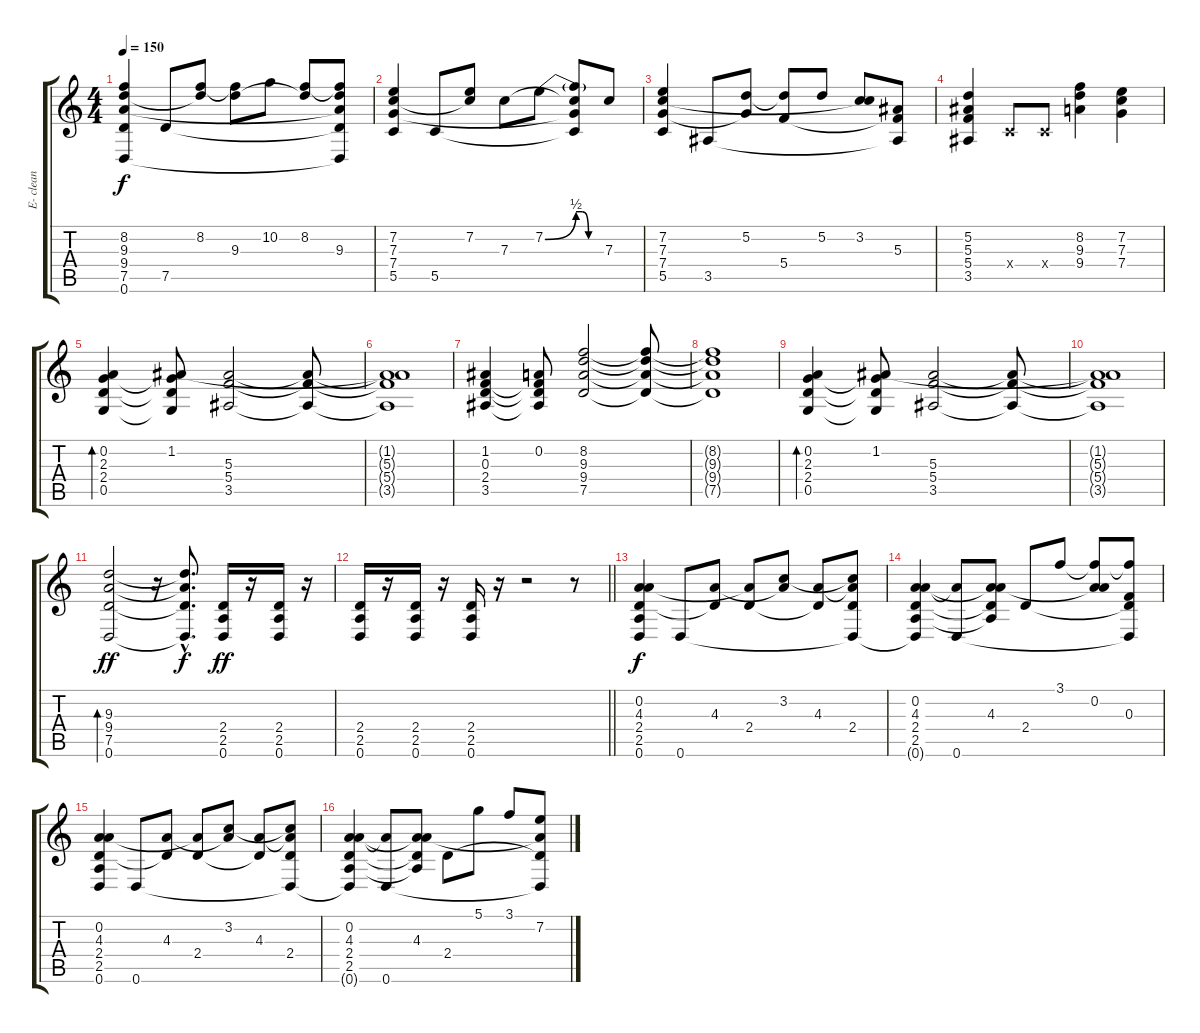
\track ("E- clean" "E- clean") {instrument electricguitarclean}
\staff {score tabs}
\tuning (D4 A3 F3 C3 G2 D2) {hide}
\ts (4 4)
\tempo 150
\clef g2
\ks c
(8.2 9.3 9.4 7.5 0.6).4{dy f} 7.5.8 (8.2 9.3{t}).8 (8.2{t} 9.3).8 10.2.8 (8.2 9.3{t}).8 (8.2{t} 9.3 9.4{t} 7.5{t} 0.6{t}).8 |
(7.2 7.3 7.4 5.5).4 5.5.8 (7.2 7.3{t}).8 7.3.8 7.2{be (bend 0 0 60 2)}.8 (7.2{be (custom 0 2 15 2 30 0 60 0) t} 7.3{t} 7.4{t} 5.5{t}).8 7.3.8 |
(7.2 7.3 7.4 5.5).4 3.5.8 (5.2 7.4{t}).8 (5.2{t} 5.4).8 5.2.8 (3.2 7.3{t}).8 (5.3 5.4{t} 3.5{t}).8 |
(5.2 5.3 5.4 3.5).4 0.4{x}.8 0.4{x}.8 (8.2 9.3 9.4).4 (7.2 7.3 7.4).4 |
\ks aminor
(0.2 2.3 2.4 0.5).4{bd 240} (1.2 2.3{t} 2.4{t} 0.5{t}).8 (5.3 5.4 3.5).2 (5.3{t} 5.4{t} 3.5{t}).8 |
(1.2{t} 5.3{t} 5.4{t} 3.5{t}).1 |
(1.2 0.3 2.4 3.5).4 (0.2 0.3{t} 2.4{t} 3.5{t}).8 (8.2 9.3 9.4 7.5).2 (8.2{t} 9.3{t} 9.4{t} 7.5{t}).8 |
(8.2{t} 9.3{t} 9.4{t} 7.5{t}).1 |
(0.2 2.3 2.4 0.5).4{bd 240} (1.2 2.3{t} 2.4{t} 0.5{t}).8 (5.3 5.4 3.5).2 (5.3{t} 5.4{t} 3.5{t}).8 |
(1.2{t} 5.3{t} 5.4{t} 3.5{t}).1 |
\ks c
(9.3 9.4 7.5 0.6).2{bd 480 dy ff} r.16 (9.3{hac t} 9.4{hac t} 7.5{hac t} 0.6{hac t}).8{d dy f} (2.4 2.5 0.6).16{dy ff} r.16 (2.4 2.5 0.6).16 r.16 |
\barLineRight lightlight
(2.4 2.5 0.6).16 r.16 (2.4 2.5 0.6).16 r.16 (2.4 2.5 0.6).16 r.16 r.2 r.8 |
(0.2 4.3 2.4 2.5 0.6).4{dy f} 0.6.8 (4.3 2.4{t}).8 (0.2{t} 2.4).8 (3.2 4.3{t}).8 (4.3 2.4{t}).8 (3.2{t} 4.3{t} 2.4 0.6{t}).8 |
(0.2 4.3 2.4 2.5 0.6{t}).4 (4.3{t} 0.6).8 (0.2{t} 4.3 2.4{t} 2.5{t}).8 2.4.8 3.1.8 (3.1{t} 0.2 4.3{t}).8 (3.1{t} 0.3 2.4{t} 0.6{t}).8 |
(0.2 4.3 2.4 2.5 0.6).4 0.6.8 (4.3 2.4{t}).8 (0.2{t} 2.4).8 (3.2 4.3{t}).8 (4.3 2.4{t}).8 (3.2{t} 4.3{t} 2.4 0.6{t}).8 |
(0.2 4.3 2.4 2.5 0.6{t}).4 (4.3{t} 0.6).8 (0.2{t} 4.3 2.4{t} 2.5{t}).8 2.4.8 5.1.8 3.1.8 (7.2 4.3{t} 2.4{t} 0.6{t}).8
